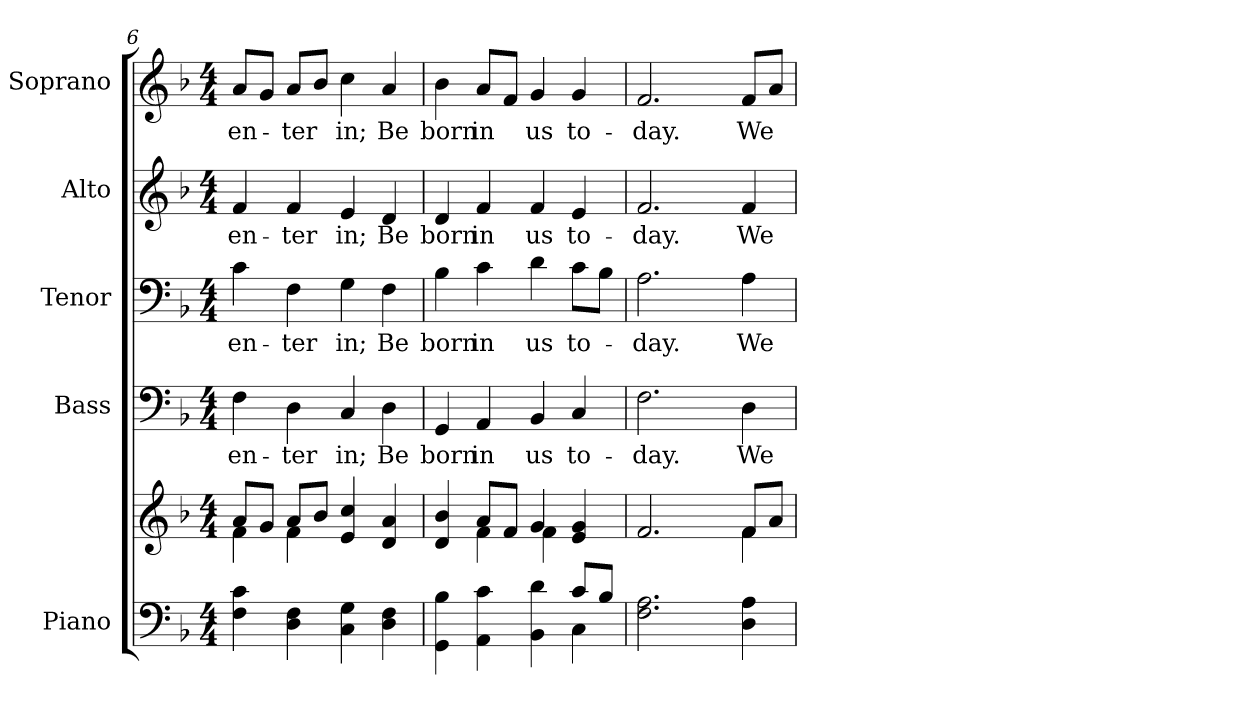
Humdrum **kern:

**kern	**kern	**kern	**text	**kern	**text	**kern	**text	**kern	**text
*part5	*part5	*part4	*part4	*part3	*part3	*part2	*part2	*part1	*part1
*staff6	*staff5	*staff4	*staff4	*staff3	*staff3	*staff2	*staff2	*staff1	*staff1
*I"Piano	*	*I"Bass	*	*I"Tenor	*	*I"Alto	*	*I"Soprano	*
*I'Pno.	*	*I'B.	*	*I'T.	*	*I'A.	*	*I'S.	*
*clefF4	*clefG2	*clefF4	*	*clefF4	*	*clefG2	*	*clefG2	*
*k[b-]	*k[b-]	*k[b-]	*	*k[b-]	*	*k[b-]	*	*k[b-]	*
*F:	*F:	*F:	*	*F:	*	*F:	*	*F:	*
*M4/4	*M4/4	*M4/4	*	*M4/4	*	*M4/4	*	*M4/4	*
=6	=6	=6	=6	=6	=6	=6	=6	=6	=6
*	*^	*	*	*	*	*	*	*	*
!	!	!	!	!LO:LY:b:color=#000000	!	!	!	!	!	!
!	!	!	!	!	!	!LO:LY:b:color=#000000	!	!	!	!
!	!	!	!	!	!	!	!	!LO:LY:b:color=#000000	!	!
!	!	!	!	!	!	!	!	!	!	!LO:LY:b:color=#000000
4Fi\ 4ci	8ai/L	4fi\	4Fi\	en-	4ci\	en-	4fi/	en-	8ai/L	en-
.	8gi/J	.	.	.	.	.	.	.	8gi/J	.
!	!	!	!	!LO:LY:b:color=#000000	!	!	!	!	!	!
!	!	!	!	!	!	!LO:LY:b:color=#000000	!	!	!	!
!	!	!	!	!	!	!	!	!LO:LY:b:color=#000000	!	!
!	!	!	!	!	!	!	!	!	!	!LO:LY:b:color=#000000
4Di\ 4Fi	8ai/L	4fi\	4Di\	-ter	4Fi\	-ter	4fi/	-ter	8ai/L	-ter
.	8b-i/J	.	.	.	.	.	.	.	8b-i/J	.
!	!	!	!	!LO:LY:b:color=#000000	!	!	!	!	!	!
!	!	!	!	!	!	!LO:LY:b:color=#000000	!	!	!	!
!	!	!	!	!	!	!	!	!LO:LY:b:color=#000000	!	!
!	!	!	!	!	!	!	!	!	!	!LO:LY:b:color=#000000
4Ci\ 4Gi	4ei/ 4cci	2ryy	4Ci/	in;	4Gi\	in;	4ei/	in;	4cci\	in;
!	!	!	!	!LO:LY:b:color=#000000	!	!	!	!	!	!
!	!	!	!	!	!	!LO:LY:b:color=#000000	!	!	!	!
!	!	!	!	!	!	!	!	!LO:LY:b:color=#000000	!	!
!	!	!	!	!	!	!	!	!	!	!LO:LY:b:color=#000000
4Di\ 4Fi	4di/ 4ai	.	4Di\	Be	4Fi\	Be	4di/	Be	4ai/	Be
!!LO:PB:g=z
=7	=7	=7	=7	=7	=7	=7	=7	=7	=7	=7
*^	*	*	*	*	*	*	*	*	*	*
!	!	!	!	!	!LO:LY:b:color=#000000	!	!	!	!	!	!
!	!	!	!	!	!	!	!LO:LY:b:color=#000000	!	!	!	!
!	!	!	!	!	!	!	!	!	!LO:LY:b:color=#000000	!	!
!	!	!	!	!	!	!	!	!	!	!	!LO:LY:b:color=#000000
4GGi\ 4B-i	2ryy	4di/ 4b-i	4ryy	4GGi/	born	4B-i\	born	4di/	born	4b-i\	born
!	!	!	!	!	!LO:LY:b:color=#000000	!	!	!	!	!	!
!	!	!	!	!	!	!	!LO:LY:b:color=#000000	!	!	!	!
!	!	!	!	!	!	!	!	!	!LO:LY:b:color=#000000	!	!
!	!	!	!	!	!	!	!	!	!	!	!LO:LY:b:color=#000000
4AAi\ 4ci	.	8ai/L	4fi\	4AAi/	in	4ci\	in	4fi/	in	8ai/L	in
.	.	8fi/J	.	.	.	.	.	.	.	8fi/J	.
!	!	!	!	!	!LO:LY:b:color=#000000	!	!	!	!	!	!
!	!	!	!	!	!	!	!LO:LY:b:color=#000000	!	!	!	!
!	!	!	!	!	!	!	!	!	!LO:LY:b:color=#000000	!	!
!	!	!	!	!	!	!	!	!	!	!	!LO:LY:b:color=#000000
4BB-i\ 4di	4ryy	4gi/	4fi\	4BB-i/	us	4di\	us	4fi/	us	4gi/	us
!	!	!	!	!	!LO:LY:b:color=#000000	!	!	!	!	!	!
!	!	!	!	!	!	!	!LO:LY:b:color=#000000	!	!	!	!
!	!	!	!	!	!	!	!	!	!LO:LY:b:color=#000000	!	!
!	!	!	!	!	!	!	!	!	!	!	!LO:LY:b:color=#000000
8ci/L	4Ci\	4ei/ 4gi	4ryy	4Ci/	to-	8ci\L	to-	4ei/	to-	4gi/	to-
8B-i/J	.	.	.	.	.	8B-i\J	.	.	.	.	.
*v	*v	*	*	*	*	*	*	*	*	*	*
=8	=8	=8	=8	=8	=8	=8	=8	=8	=8	=8
!	!	!	!	!LO:LY:b:color=#000000	!	!	!	!	!	!
!	!	!	!	!	!	!LO:LY:b:color=#000000	!	!	!	!
!	!	!	!	!	!	!	!	!LO:LY:b:color=#000000	!	!
!	!	!	!	!	!	!	!	!	!	!LO:LY:b:color=#000000
2.Fi\ 2.Ai	2.fi/	2ryy	2.Fi\	-day.	2.Ai\	-day.	2.fi/	-day.	2.fi/	-day.
.	.	4ryy	.	.	.	.	.	.	.	.
!	!	!	!	!LO:LY:b:color=#000000	!	!	!	!	!	!
!	!	!	!	!	!	!LO:LY:b:color=#000000	!	!	!	!
!	!	!	!	!	!	!	!	!LO:LY:b:color=#000000	!	!
!	!	!	!	!	!	!	!	!	!	!LO:LY:b:color=#000000
4Di\ 4Ai	8fi/L	4fi\	4Di\	We	4Ai\	We	4fi/	We	8fi/L	We
.	8ai/J	.	.	.	.	.	.	.	8ai/J	.
*	*v	*v	*	*	*	*	*	*	*	*
=	=	=	=	=	=	=	=	=	=
*-	*-	*-	*-	*-	*-	*-	*-	*-	*-
